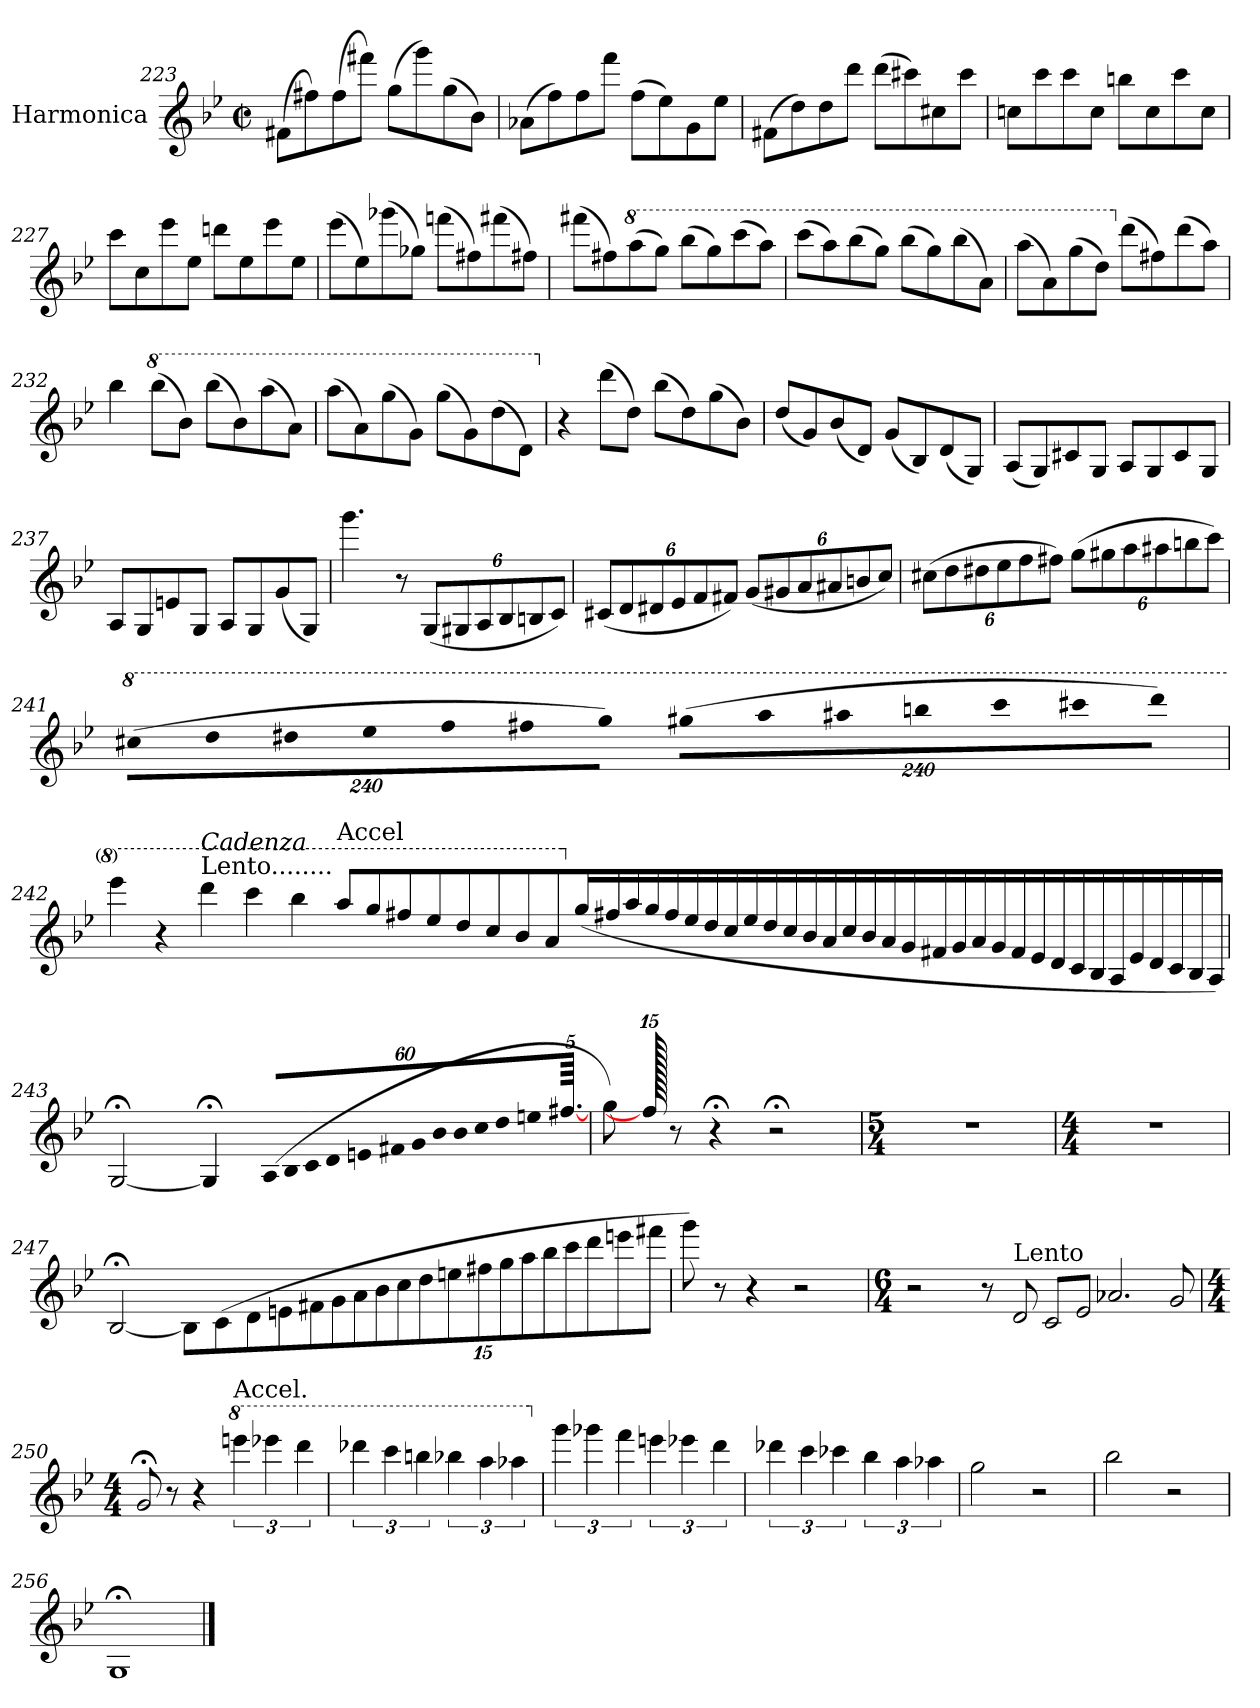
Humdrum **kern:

**kern
*part1
*staff1
*I"Harmonica
*I'Harm.
*clefG2
*k[b-e-]
*M2/2
*met(c|)
=223
(8f#X\L
8ff#X\)
(8ff#\
8fff#X\J)
(8gg\L
8ggg\)
(8gg\
8b-\J)
=224
(8a-X\L
8ff\)
8ff\
8fff\J
(8ff\L
8ee-\)
8g\
8ee-\J
!!LO:LB:g=z
=225
(8f#X\L
8dd\)
8dd\
8ddd\J
(8ddd\L
8ccc#X\)
8cc#X\
8ccc#\J
=226
8ccn\L
8ccc\
8ccc\
8cc\J
8bbn\L
8cc\
8ccc\
8cc\J
=227
8ccc\L
8cc\
8eee-\
8ee-\J
8dddn\L
8ee-\
8eee-\
8ee-\J
=228
(8eee-\L
8ee-\)
(8ggg-X\
8gg-X\J)
(8fffn\L
8ff#X\)
(8fff#X\
8ff#X\J)
!!LO:LB:g=z
=229
(8fff#X\L
8ff#X\)
*8va
(8aaa\
8ggg\J)
(8bbb-\L
8ggg\)
(8cccc\
8aaa\J)
=230
(8cccc\L
8aaa\)
(8bbb-\
8ggg\J)
(8bbb-\L
8ggg\)
(8bbb-\
8aa\J)
=231
(8aaa\L
8aa\)
(8ggg\
8ddd\J)
*X8va
(8ddd\L
8ff#X\)
(8ddd\
8aa\J)
=232
4bb-\
*8va
(8bbb-\L
8bb-\J)
(8bbb-\L
8bb-\)
(8aaa\
8aa\J)
=233
(8aaa\L
8aa\)
(8ggg\
8gg\J)
(8ggg\L
8gg\)
(8ddd\
8dd\J)
!!LO:PB:g=z
=234
*X8va
4r
(8ddd\L
8dd\J)
(8bb-\L
8dd\)
(8gg\
8b-\J)
=235
(8dd/L
8g/)
(8b-/
8d/J)
(8g/L
8B-/)
(8d/
8G/J)
=236
(8A/L
8G/)
8c#X/
8G/J
8A/L
8G/
8c#/
8G/J
=237
8A/L
8G/
8en/
8G/J
8A/L
8G/
(8g/
8G/J)
!!LO:LB:g=z
=238
4.ggg\
8r
*Xbrackettup
(12G/L
12G#X/
12A/
12B-/
12Bn/
12c/J)
=239
(12c#X/L
12d/
12d#X/
12e-/
12f/
12f#X/J)
(12g/L
12g#X/
12a/
12a#X/
12bn/
12cc/J)
=240
(12cc#X\L
12dd\
12dd#X\
12ee-\
12ff\
12ff#X\J)
(12gg\L
12gg#X\
12aa\
12aa#X\
12bbn\
12ccc\J)
!!LO:LB:g=z
=241
*8va
!LO:N:vis=8
(1920%137ccc#X\L
!LO:N:vis=8
1920%137ddd\
!LO:N:vis=8
1920%137ddd#X\
!LO:N:vis=8
1920%137eee-\
!LO:N:vis=8
1920%137fff\
!LO:N:vis=8
1920%137fff#X\
!LO:N:vis=8
1920%137ggg\J)
1920ryy
!LO:N:vis=8
(1920%137ggg#X\L
!LO:N:vis=8
1920%137aaa\
!LO:N:vis=8
1920%137aaa#X\
!LO:N:vis=8
1920%137bbbn\
!LO:N:vis=8
1920%137cccc\
!LO:N:vis=8
1920%137cccc#X\
!LO:N:vis=8
1920%137dddd\J)
!!LO:LB:g=z
=242
*8va
*MM200
4eeee-\
4r
!LO:TX:a:t=Lento........
!LO:TX:a:i:t=Cadenza
4dddd\
4cccc\
4bbb-\
!LO:TX:a:t=Accel
8aaa/L
8ggg/
8fff#X/
8eee-/
8ddd/
8ccc/
8bb-/
8aa/
*X8va
(16gg/L
16ff#X/
16aa/
16gg/
16ff#/
16ee-/
16dd/
16cc/
16ee-/
16dd/
16cc/
16b-/
16a/
16cc/
16b-/
16a/
16g/
16f#X/
16g/
16a/
16g/
16f#/
16e-/
16d/
16c/
16B-/
16A/
16e-/
16d/
16c/
16B-/
16A/JJ)
!!LO:LB:g=z
=243
*MM100
[2G;</
4G;</]
!LO:N:vis=16
(1920%37A/LL
!LO:N:vis=16
1920%37B-/
!LO:N:vis=16
1920%37c/
!LO:N:vis=16
1920%37d/
!LO:N:vis=16
1920%37en/
!LO:N:vis=16
1920%37f#X/
!LO:N:vis=16
1920%37g/
!LO:N:vis=16
1920%37b-/
!LO:N:vis=16
1920%37b-/
!LO:N:vis=16
1920%37cc/
!LO:N:vis=16
1920%37dd/
!LO:N:vis=16
1920%37een/
[80.ff#X/JJ
=244
8gg\)
1920ff#/]
8r
4r;<
2r;<
=245
*M5/4
4%5r
=246
*M4/4
1r
!!LO:LB:g=z
=247
[2B-;</
*MM120
8B-\L]
(8c\
8d\
8en\
15f#X\L
15g\
15a\
15b-\
15cc\
15dd\
15een\
15ff#X\
15gg\
15aa\
15bb-\
15ccc\
15ddd\
15eeen\
15fff#X\JJ
=248
8ggg\)
8r
4r
2r
=249
*M6/4
2r
8r
*MM80
!LO:TX:a:t=Lento
!LO:N:head=open
8d/
!LO:N:head=open
8c/L
!LO:N:head=open
8e-/J
!LO:N:head=open
4.a-X/
!LO:N:head=open
8g/
!!LO:LB:g=z
=250
*M4/4
!LO:N:head=open
8g;</
8r
4r
*8va
*brackettup
!LO:TX:a:t=Accel.
6eeeen\
6eeee-X\
6dddd\
=251
*MM90
6dddd-X\
6cccc\
6bbbn\
6bbb-X\
6aaa\
6aaa-X\
=252
*X8va
*MM100
6ggg\
6ggg-X\
6fff\
6eeen\
6eee-X\
6ddd\
=253
*MM120
6ddd-X\
6ccc\
6ccc-X\
6bb-\
6aa\
6aa-X\
=254
*MM144
2gg\
2r
=255
2bb-\
2r
!!LO:LB:g=z
=256
1G;<
*X8va
==
*-
